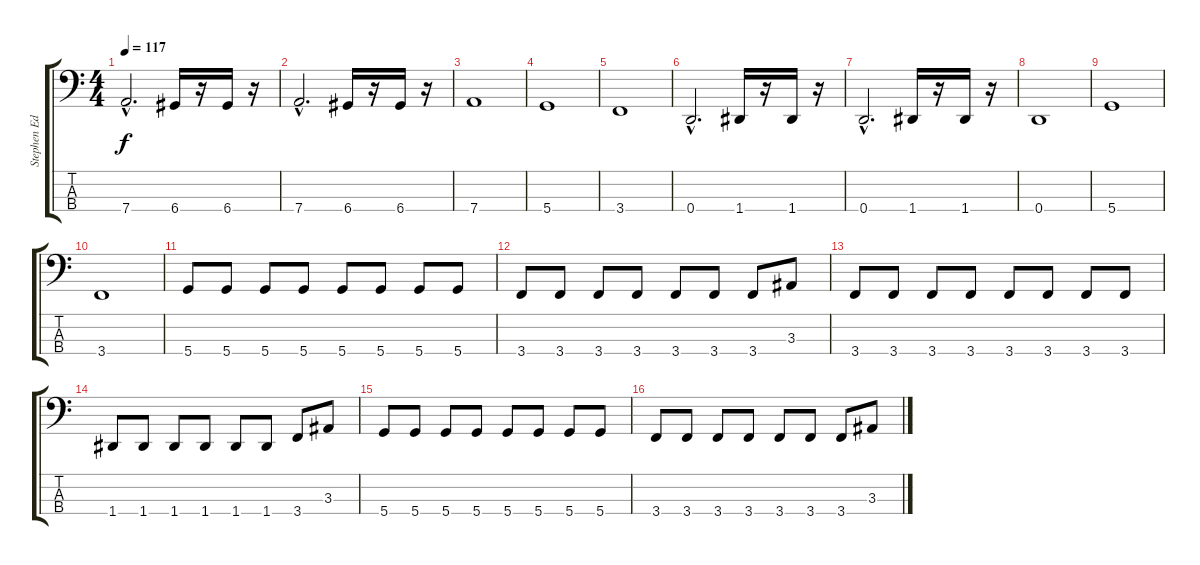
\track ("Stephen Edmondson" "Stephen Ed") {instrument electricbasspick}
\staff {score tabs}
\tuning (F2 C2 G1 D1) {hide}
\ts (4 4)
\tempo 117
\clef f4
\ks c
7.4{hac}.2{d dy f instrument electricbasspick} 6.4.16 r.16 6.4.16 r.16 |
7.4{hac}.2{d} 6.4.16 r.16 6.4.16 r.16 |
7.4.1 |
5.4.1 |
3.4.1 |
0.4{hac}.2{d} 1.4.16 r.16 1.4.16 r.16 |
0.4{hac}.2{d} 1.4.16 r.16 1.4.16 r.16 |
0.4.1 |
5.4.1 |
3.4.1 |
5.4.8 5.4.8 5.4.8 5.4.8 5.4.8 5.4.8 5.4.8 5.4.8 |
3.4.8 3.4.8 3.4.8 3.4.8 3.4.8 3.4.8 3.4.8 3.3.8 |
3.4.8 3.4.8 3.4.8 3.4.8 3.4.8 3.4.8 3.4.8 3.4.8 |
1.4.8 1.4.8 1.4.8 1.4.8 1.4.8 1.4.8 3.4.8 3.3.8 |
5.4.8 5.4.8 5.4.8 5.4.8 5.4.8 5.4.8 5.4.8 5.4.8 |
3.4.8 3.4.8 3.4.8 3.4.8 3.4.8 3.4.8 3.4.8 3.3.8
